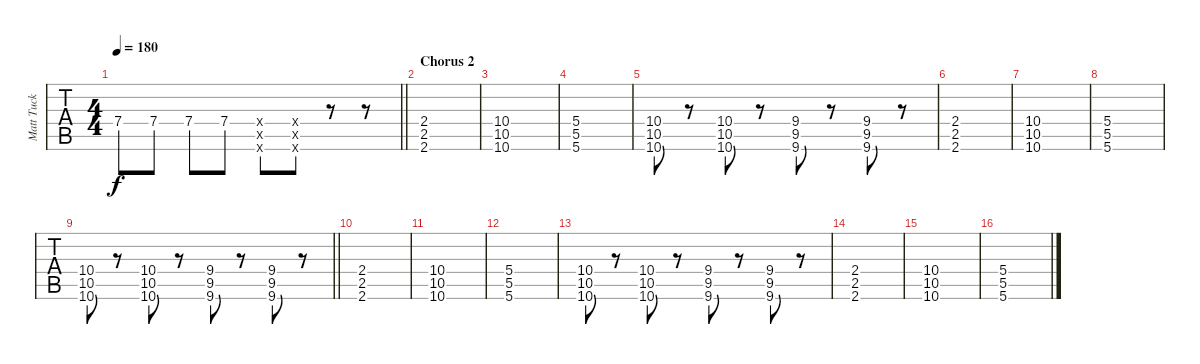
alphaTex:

\track ("Matt Tuck" "Matt Tuck") {instrument distortionguitar}
\staff {tabs}
\tuning (D4 A3 F3 C3 G2 C2) {hide}
\ts (4 4)
\tempo 180
\clef g2
\barLineRight lightlight
\ks c
7.4{t}.8{dy f} 7.4.8 7.4.8 7.4.8 (4.4{x} 0.5{x} 0.6{x}).8 (0.4{x} 0.5{x} 0.6{x}).8 r.8 r.8 |
\section ("" "Chorus 2")
(2.4 2.5 2.6).1 |
(10.4 10.5 10.6).1 |
(5.4 5.5 5.6).1 |
(10.4 10.5 10.6).8 r.8 (10.4 10.5 10.6).8 r.8 (9.4 9.5 9.6).8 r.8 (9.4 9.5 9.6).8 r.8 |
(2.4 2.5 2.6).1 |
(10.4 10.5 10.6).1 |
(5.4 5.5 5.6).1 |
\barLineRight lightlight
(10.4 10.5 10.6).8 r.8 (10.4 10.5 10.6).8 r.8 (9.4 9.5 9.6).8 r.8 (9.4 9.5 9.6).8 r.8 |
(2.4 2.5 2.6).1 |
(10.4 10.5 10.6).1 |
(5.4 5.5 5.6).1 |
(10.4 10.5 10.6).8 r.8 (10.4 10.5 10.6).8 r.8 (9.4 9.5 9.6).8 r.8 (9.4 9.5 9.6).8 r.8 |
(2.4 2.5 2.6).1 |
(10.4 10.5 10.6).1 |
(5.4 5.5 5.6).1
